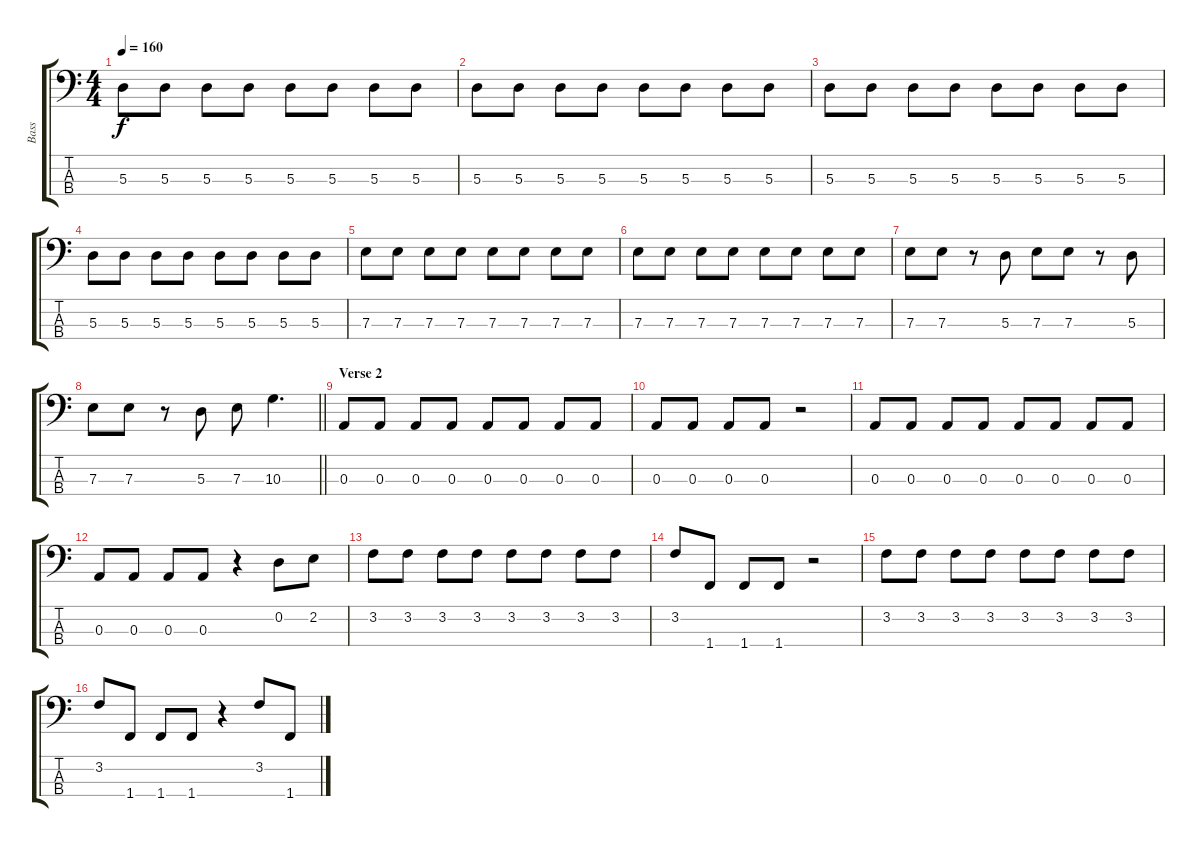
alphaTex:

\track ("Bass" "Bass") {instrument electricbasspick}
\staff {score tabs}
\tuning (G2 D2 A1 E1) {hide}
\ts (4 4)
\tempo 160
\clef f4
\ks c
5.3.8{dy f} 5.3.8 5.3.8 5.3.8 5.3.8 5.3.8 5.3.8 5.3.8 |
5.3.8 5.3.8 5.3.8 5.3.8 5.3.8 5.3.8 5.3.8 5.3.8 |
5.3.8 5.3.8 5.3.8 5.3.8 5.3.8 5.3.8 5.3.8 5.3.8 |
5.3.8 5.3.8 5.3.8 5.3.8 5.3.8 5.3.8 5.3.8 5.3.8 |
7.3.8 7.3.8 7.3.8 7.3.8 7.3.8 7.3.8 7.3.8 7.3.8 |
7.3.8 7.3.8 7.3.8 7.3.8 7.3.8 7.3.8 7.3.8 7.3.8 |
7.3.8 7.3.8 r.8 5.3.8 7.3.8 7.3.8 r.8 5.3.8 |
\barLineRight lightlight
7.3.8 7.3.8 r.8 5.3.8 7.3.8 10.3.4{d} |
\section ("" "Verse 2")
0.3.8 0.3.8 0.3.8 0.3.8 0.3.8 0.3.8 0.3.8 0.3.8 |
0.3.8 0.3.8 0.3.8 0.3.8 r.2 |
0.3.8 0.3.8 0.3.8 0.3.8 0.3.8 0.3.8 0.3.8 0.3.8 |
0.3.8 0.3.8 0.3.8 0.3.8 r.4 0.2.8 2.2.8 |
3.2.8 3.2.8 3.2.8 3.2.8 3.2.8 3.2.8 3.2.8 3.2.8 |
3.2.8 1.4.8 1.4.8 1.4.8 r.2 |
3.2.8 3.2.8 3.2.8 3.2.8 3.2.8 3.2.8 3.2.8 3.2.8 |
3.2.8 1.4.8 1.4.8 1.4.8 r.4 3.2.8 1.4.8
